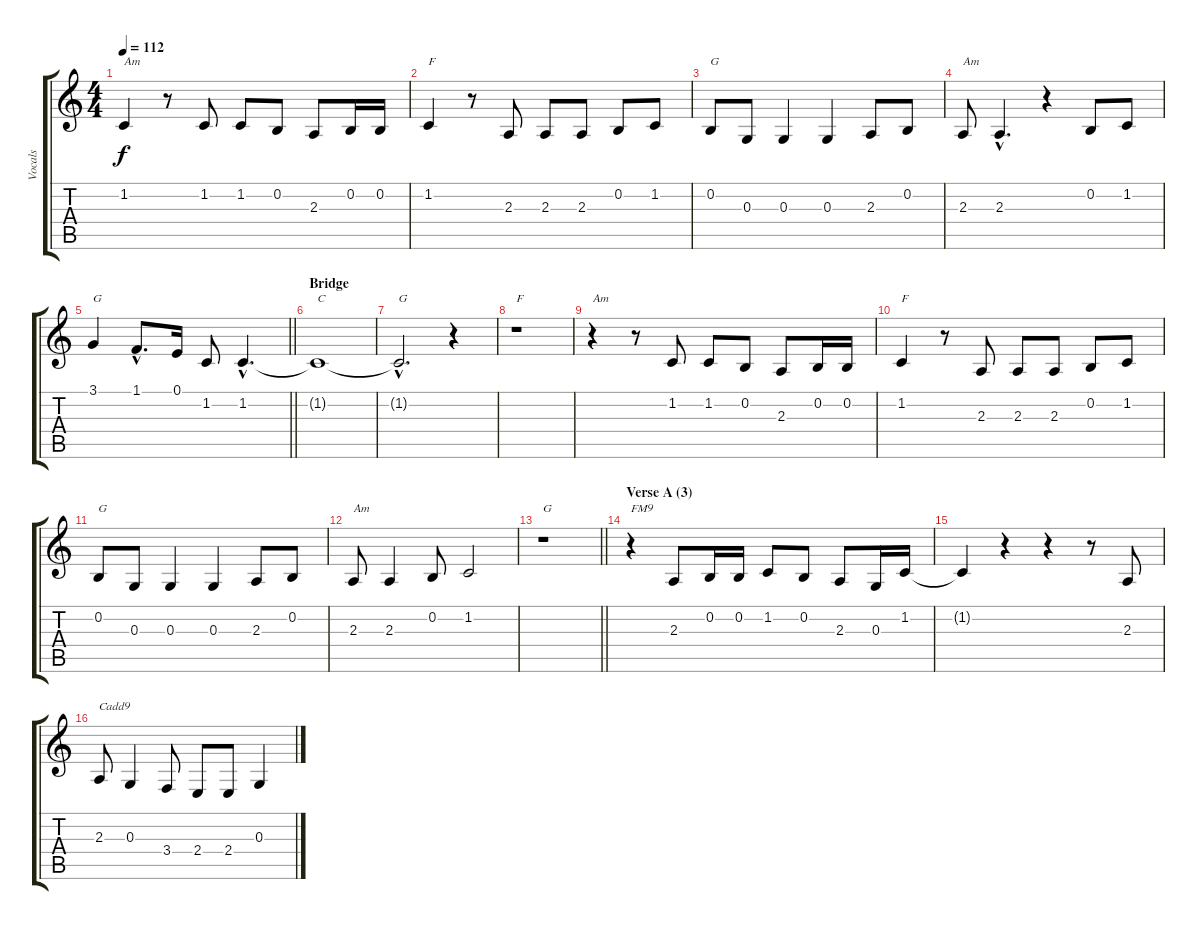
\track ("Vocals" "Vocals") {instrument sopranosax}
\staff {score tabs}
\tuning (E4 B3 G3 D3 A2 E2) {hide}
\ts (4 4)
\tempo 112
\clef g2
\ks c
1.2.4{txt "Am" dy f} r.8 1.2.8 1.2.8 0.2.8 2.3.8 0.2.16 0.2.16 |
1.2.4{txt "F"} r.8 2.3.8 2.3.8 2.3.8 0.2.8 1.2.8 |
0.2.8{txt "G"} 0.3.8 0.3.4 0.3.4 2.3.8 0.2.8 |
2.3.8{txt "Am"} 2.3{hac}.4{d} r.4 0.2.8 1.2.8 |
\barLineRight lightlight
3.1.4{txt "G"} 1.1{hac}.8{d} 0.1.16 1.2.8 1.2{hac}.4{d} |
\section ("" "Bridge")
1.2{t}.1{txt "C"} |
1.2{hac t}.2{d txt "G"} r.4 |
r.1{txt "F"} |
r.4{txt "Am"} r.8 1.2.8 1.2.8 0.2.8 2.3.8 0.2.16 0.2.16 |
1.2.4{txt "F"} r.8 2.3.8 2.3.8 2.3.8 0.2.8 1.2.8 |
0.2.8{txt "G"} 0.3.8 0.3.4 0.3.4 2.3.8 0.2.8 |
2.3.8{txt "Am"} 2.3.4 0.2.8 1.2.2 |
\barLineRight lightlight
r.1{txt "G"} |
\section ("" "Verse A (3)")
r.4{txt "FM9"} 2.3.8 0.2.16 0.2.16 1.2.8 0.2.8 2.3.8 0.3.16 1.2.16 |
1.2{t}.4 r.4 r.4 r.8 2.3.8 |
2.3.8{txt "Cadd9"} 0.3.4 3.4.8 2.4.8 2.4.8 0.3.4
